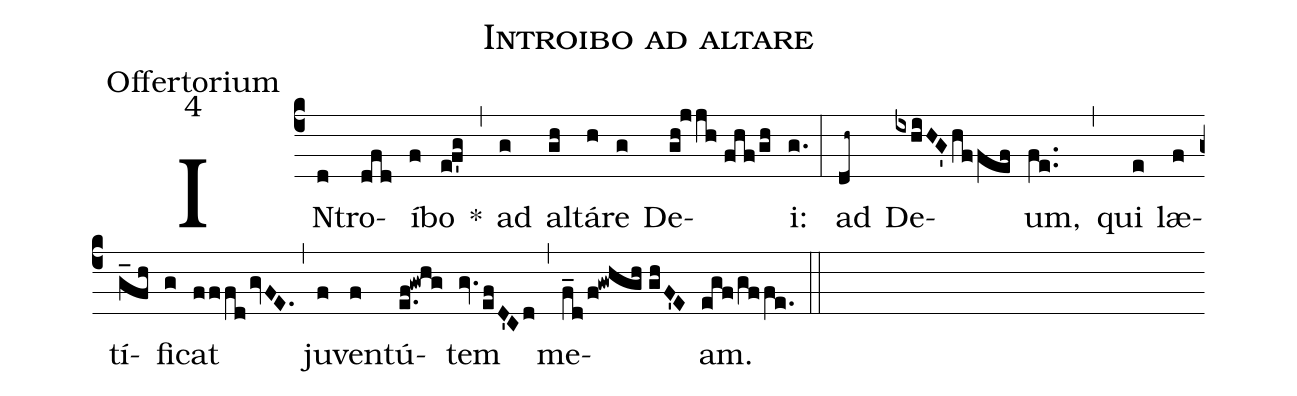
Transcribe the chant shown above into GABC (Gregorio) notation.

name: Introibo ad altare;
office-part: Offertorium;
mode: 4;
%%
(c4) IN(d)tro(dfd)í(f)bo(e!f'g) *(,) ad(g) al(gh)tá(h)re(g) De(gh!jjh//fhf/gh)i:(g.) (:)
ad(dh~) De(ixhiHG'hffef)um,(fe..) (,) qui(e) læ(f)tí(g_fh)fi(g)cat(fffdgvFE.) (,) ju(f)ven(f)tú(e.f!gwhg)tem(gv.efD'Cd) (,) me(f_d/f!gwhgh//ghF'E)am.(egf/gffe.) (::)
